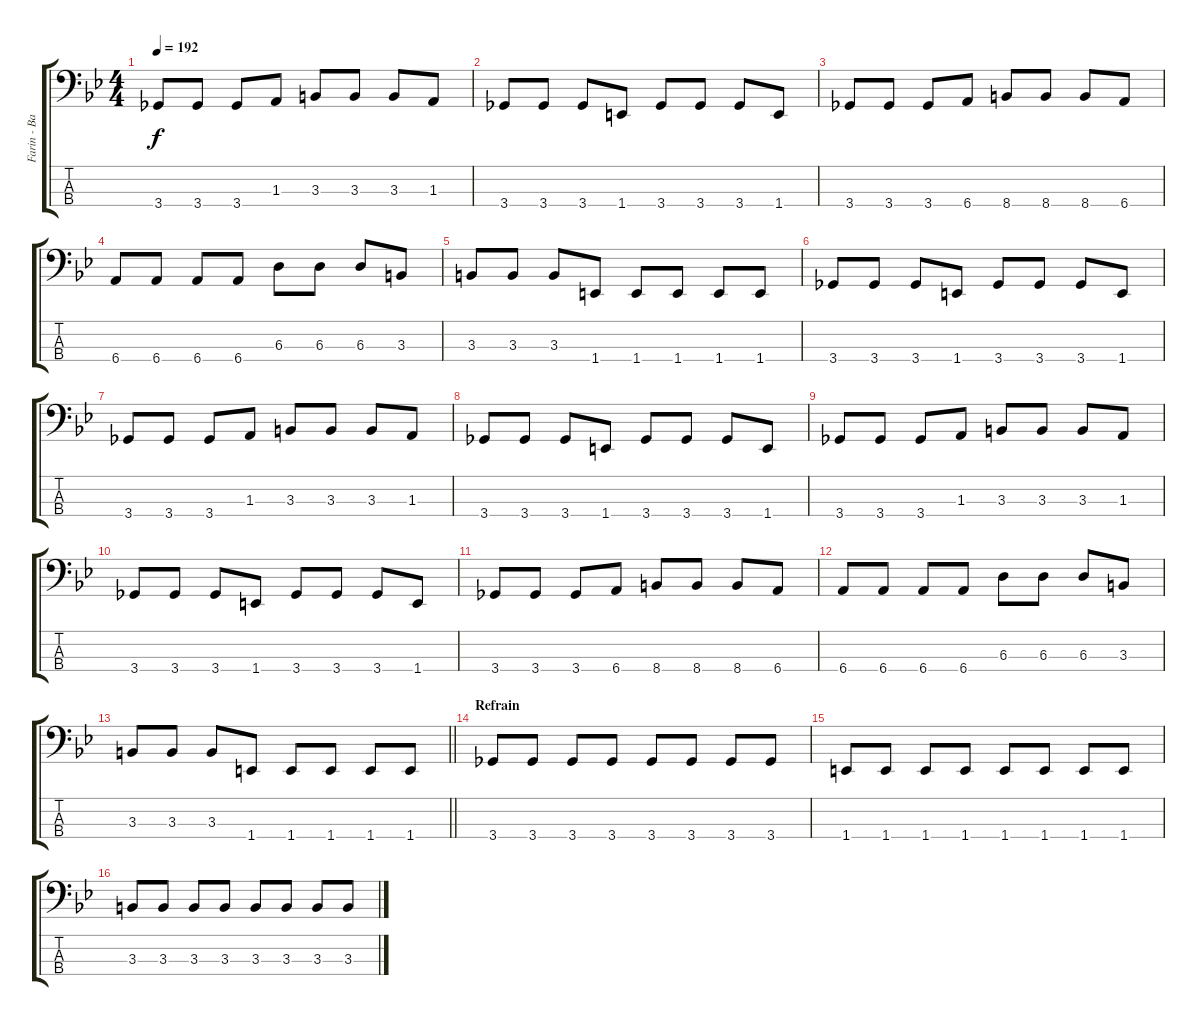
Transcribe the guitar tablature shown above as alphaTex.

\track ("Farin - Bass" "Farin - Ba") {instrument electricbasspick}
\staff {score tabs}
\tuning (Gb2 Db2 Ab1 Eb1) {hide}
\ts (4 4)
\tempo 192
\clef f4
\ks bb
3.4.8{dy f} 3.4.8 3.4.8 1.3.8 3.3.8 3.3.8 3.3.8 1.3.8 |
3.4.8 3.4.8 3.4.8 1.4.8 3.4.8 3.4.8 3.4.8 1.4.8 |
3.4.8 3.4.8 3.4.8 6.4.8 8.4.8 8.4.8 8.4.8 6.4.8 |
6.4.8 6.4.8 6.4.8 6.4.8 6.3.8 6.3.8 6.3.8 3.3.8 |
3.3.8 3.3.8 3.3.8 1.4.8 1.4.8 1.4.8 1.4.8 1.4.8 |
3.4.8 3.4.8 3.4.8 1.4.8 3.4.8 3.4.8 3.4.8 1.4.8 |
3.4.8 3.4.8 3.4.8 1.3.8 3.3.8 3.3.8 3.3.8 1.3.8 |
3.4.8 3.4.8 3.4.8 1.4.8 3.4.8 3.4.8 3.4.8 1.4.8 |
3.4.8 3.4.8 3.4.8 1.3.8 3.3.8 3.3.8 3.3.8 1.3.8 |
3.4.8 3.4.8 3.4.8 1.4.8 3.4.8 3.4.8 3.4.8 1.4.8 |
3.4.8 3.4.8 3.4.8 6.4.8 8.4.8 8.4.8 8.4.8 6.4.8 |
6.4.8 6.4.8 6.4.8 6.4.8 6.3.8 6.3.8 6.3.8 3.3.8 |
\barLineRight lightlight
3.3.8 3.3.8 3.3.8 1.4.8 1.4.8 1.4.8 1.4.8 1.4.8 |
\section ("" "Refrain")
3.4.8 3.4.8 3.4.8 3.4.8 3.4.8 3.4.8 3.4.8 3.4.8 |
1.4.8 1.4.8 1.4.8 1.4.8 1.4.8 1.4.8 1.4.8 1.4.8 |
3.3.8 3.3.8 3.3.8 3.3.8 3.3.8 3.3.8 3.3.8 3.3.8
